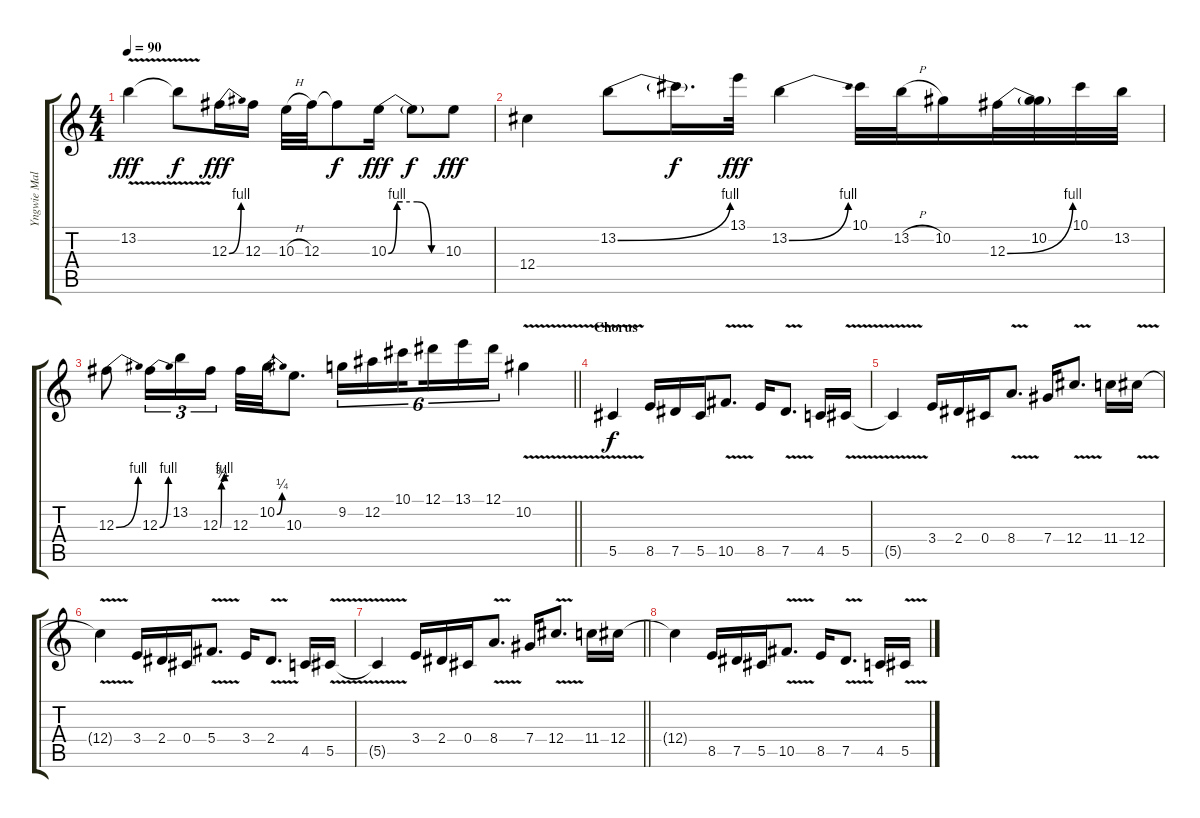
\track ("Yngwie Malmsteen" "Yngwie Mal") {instrument overdrivenguitar}
\staff {score tabs}
\tuning (Eb4 Bb3 Gb3 Db3 Ab2 Eb2) {hide}
\ts (4 4)
\tempo 90
\clef g2
\ks c
13.2{v}.4{dy fff} 13.2{t}.8{dy f} 12.3{be (bend 0 0 60 4)}.16{dy fff} 12.3.16 10.3{h}.32 12.3.32 12.3{t}.8{dy f} 10.3{be (custom 0 0 9 4 15 4 30 4 45 0 60 0)}.16{dy fff} 10.3{t}.8{dy f} 10.3.8{dy fff} |
12.4.4 13.2{be (bend 0 0 60 4)}.8 13.2{t}.16{d dy f} 13.1.32{dy fff} 13.2{be (bend 0 0 60 4)}.4 10.1.32 13.2{h}.32 10.2.16 12.3{be (bend 0 0 60 4)}.32 (10.2 12.3{t}).32 10.1.32 13.2.32 |
\barLineRight lightlight
12.3{be (bend 0 0 60 4)}.8 12.3{be (bend 0 0 60 4)}.16{tu (3 2)} 13.2.16{tu (3 2)} 12.3{be (custom 0 0 10 3 30 4 60 4)}.16{tu (3 2)} 12.3.32 10.2{be (bend 0 0 60 1)}.32 10.3.8{d} 9.2.16{tu (6 4)} 12.2.16{tu (6 4)} 10.1.16{tu (6 4) beam splitsecondary} 12.1.16{tu (6 4)} 13.1.16{tu (6 4)} 12.1.16{tu (6 4)} 10.2{v}.4 |
\section ("" "Chorus")
5.5{v}.4{dy f} 8.5.16 7.5.16 5.5.16 10.5{v}.8{d} 8.5.16 7.5{v}.8{d} 4.5.16 5.5{v}.16 |
5.5{t}.4 3.4.16 2.4.16 0.4.16 8.4{v}.8{d} 7.4.16 12.4{v}.8{d} 11.4.16 12.4{v}.16 |
12.4{t}.4 3.4.16 2.4.16 0.4.16 5.4{v}.8{d} 3.4.16 2.4{v}.8{d} 4.5.16 5.5{v}.16 |
\barLineRight lightlight
5.5{t}.4 3.4.16 2.4.16 0.4.16 8.4{v}.8{d} 7.4.16 12.4{v}.8{d} 11.4.16 12.4.16 |
12.4{t}.4 8.5.16 7.5.16 5.5.16 10.5{v}.8{d} 8.5.16 7.5{v}.8{d} 4.5.16 5.5{v}.16
